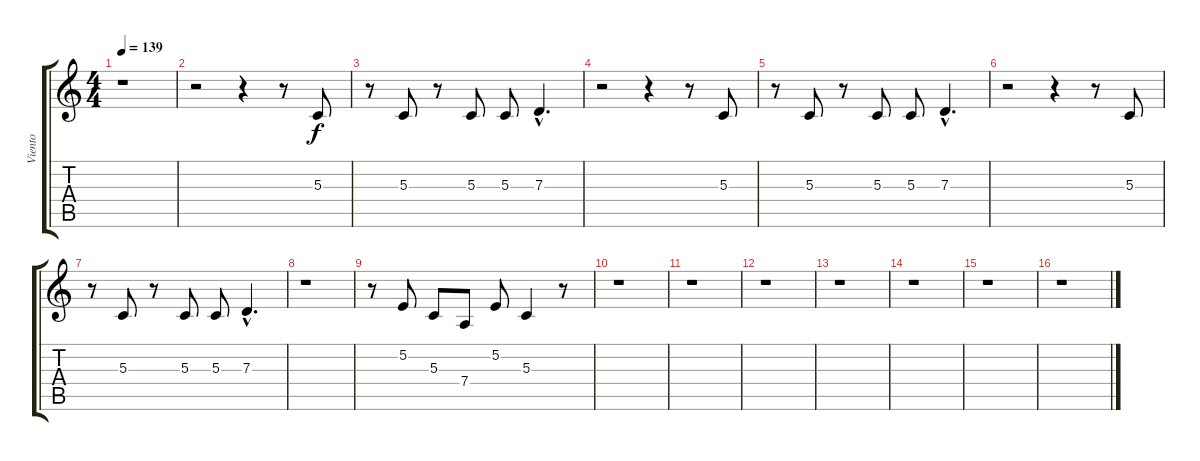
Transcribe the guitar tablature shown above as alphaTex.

\track ("Viento" "Viento") {instrument trumpet}
\staff {score tabs}
\tuning (E4 B3 G3 D3 A2 E2) {hide}
\ts (4 4)
\tempo 139
\clef g2
\ks c
r.1{dy f} |
r.2 r.4 r.8 5.3.8 |
r.8 5.3.8 r.8 5.3.8 5.3.8 7.3{hac}.4{d} |
r.2 r.4 r.8 5.3.8 |
r.8 5.3.8 r.8 5.3.8 5.3.8 7.3{hac}.4{d} |
r.2 r.4 r.8 5.3.8 |
r.8 5.3.8 r.8 5.3.8 5.3.8 7.3{hac}.4{d} |
r.1 |
r.8 5.2.8 5.3.8 7.4.8 5.2.8 5.3.4 r.8 |
r.1 |
r.1 |
r.1 |
r.1 |
r.1 |
r.1 |
r.1
